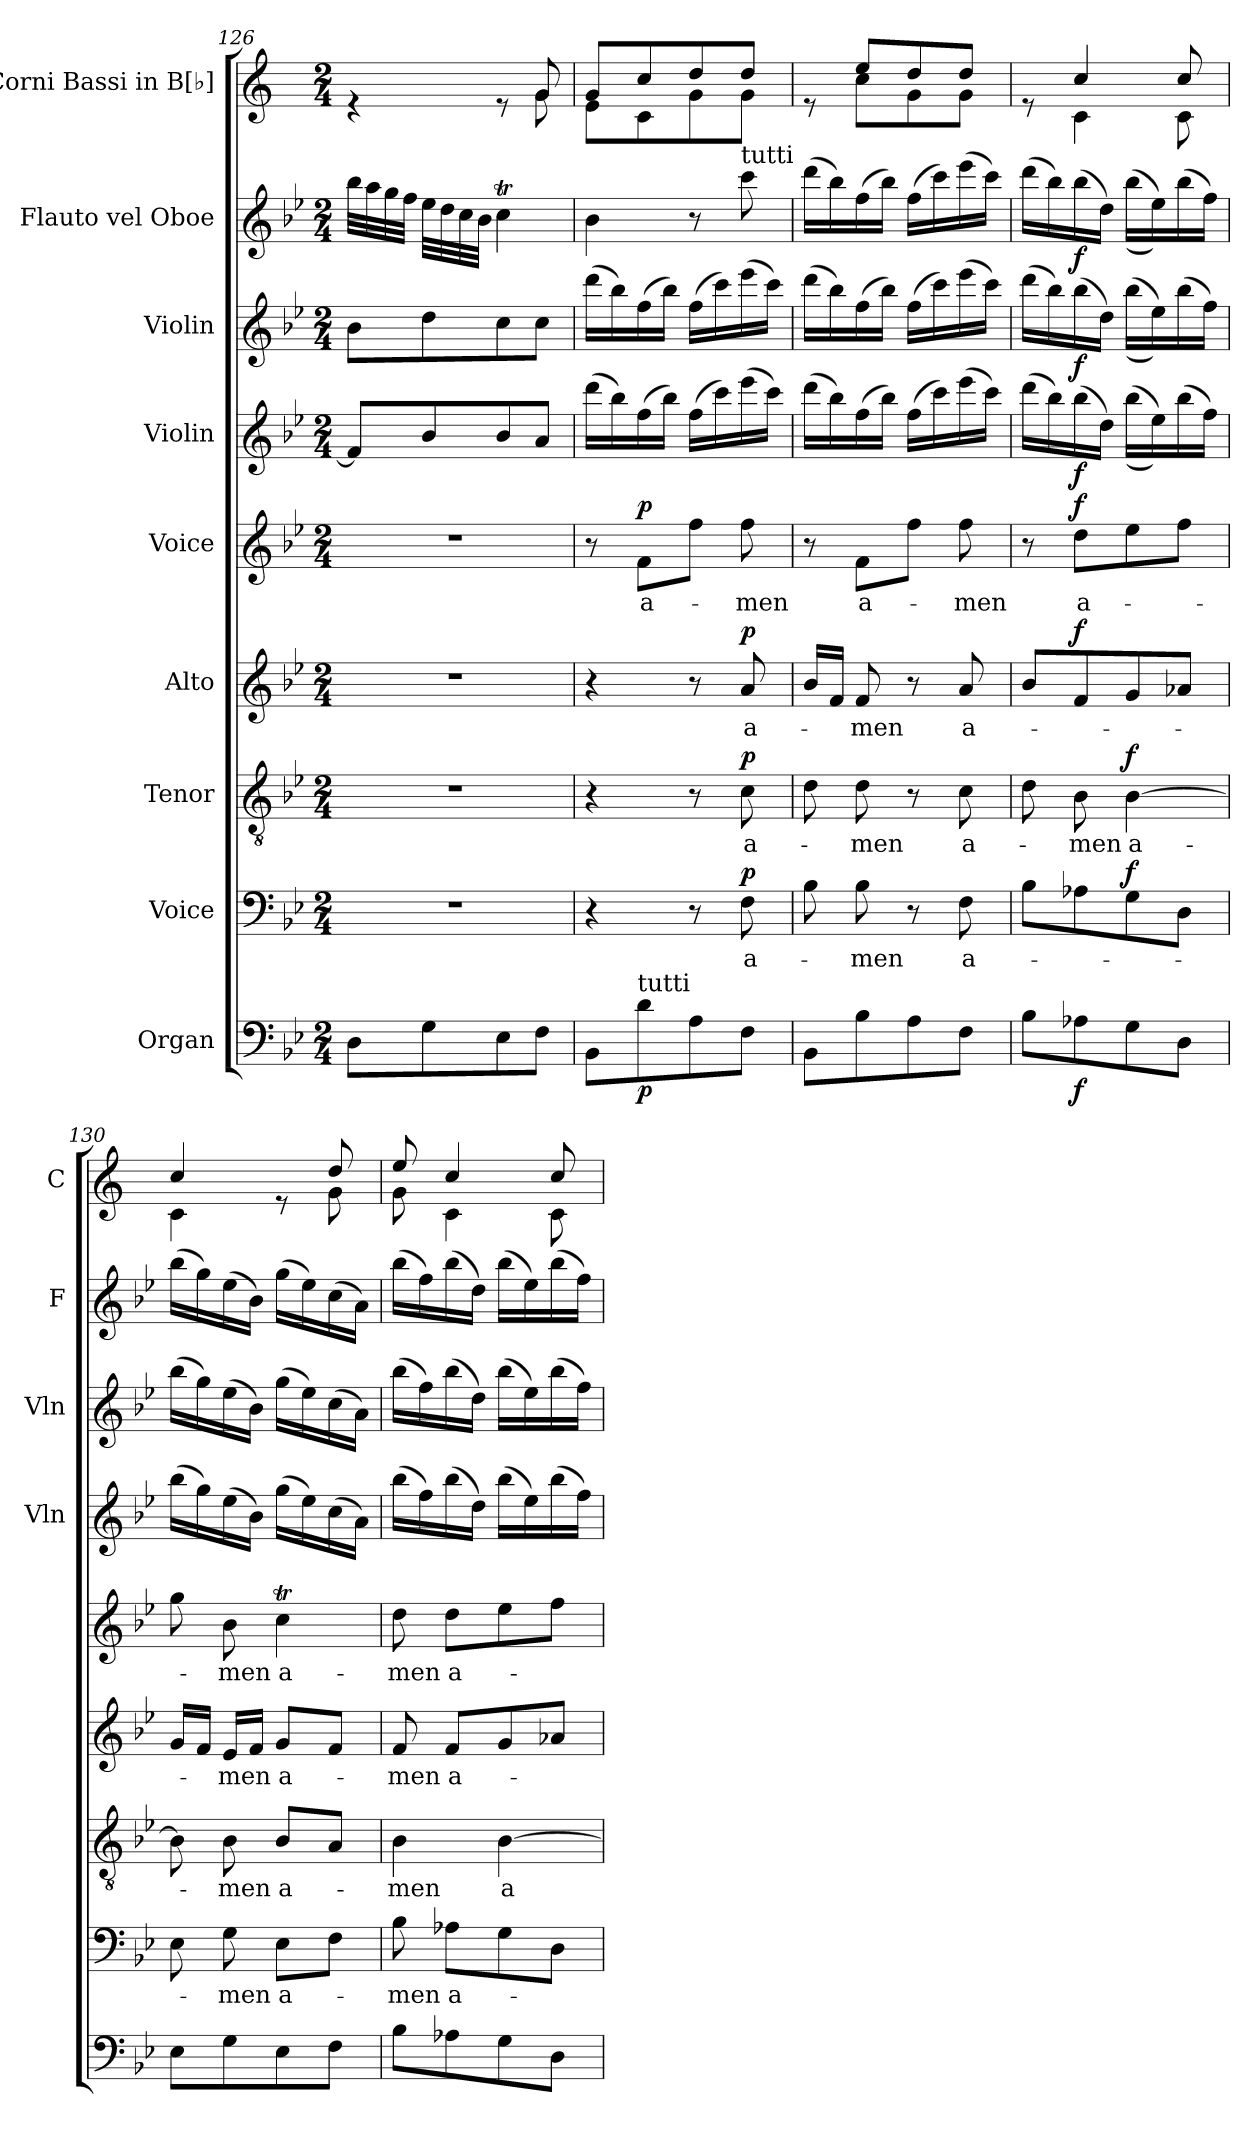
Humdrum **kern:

**kern	**dynam	**kern	**text	**dynam	**kern	**text	**dynam	**kern	**text	**dynam	**kern	**text	**dynam	**kern	**dynam	**kern	**dynam	**kern	**dynam	**kern
*part9	*part9	*part8	*part8	*part8	*part7	*part7	*part7	*part6	*part6	*part6	*part5	*part5	*part5	*part4	*part4	*part3	*part3	*part2	*part2	*part1
*staff9	*staff9	*staff8	*staff8	*staff8	*staff7	*staff7	*staff7	*staff6	*staff6	*staff6	*staff5	*staff5	*staff5	*staff4	*staff4	*staff3	*staff3	*staff2	*staff2	*staff1
*I"Organ	*	*I"Voice	*	*	*I"Tenor	*	*	*I"Alto	*	*	*I"Voice	*	*	*I"Violin	*	*I"Violin	*	*I"Flauto vel Oboe	*	*I"Corni Bassi in B[♭]
*	*	*	*	*	*	*	*	*	*	*	*	*	*	*I'Vln	*	*I'Vln	*	*I'F	*	*I'C
*clefF4	*	*clefF4	*	*	*clefGv2	*	*	*clefG2	*	*	*clefG2	*	*	*clefG2	*	*clefG2	*	*clefG2	*	*clefG2
*	*	*	*	*	*	*	*	*	*	*	*	*	*	*	*	*	*	*	*	*ITrd1c2
*k[b-e-]	*	*k[b-e-]	*	*	*k[b-e-]	*	*	*k[b-e-]	*	*	*k[b-e-]	*	*	*k[b-e-]	*	*k[b-e-]	*	*k[b-e-]	*	*k[b-e-]
*M2/4	*	*M2/4	*	*	*M2/4	*	*	*M2/4	*	*	*M2/4	*	*	*M2/4	*	*M2/4	*	*M2/4	*	*M2/4
=126	=126	=126	=126	=126	=126	=126	=126	=126	=126	=126	=126	=126	=126	=126	=126	=126	=126	=126	=126	=126
*	*	*	*	*	*	*	*	*	*	*	*	*	*	*	*	*	*	*	*	*^
8D\L	.	2r	.	.	2r	.	.	2r	.	.	2r	.	.	8f/L]	.	8b-\L	.	32bb-\LLL	.	4re	4.ryy
.	.	.	.	.	.	.	.	.	.	.	.	.	.	.	.	.	.	32aa\	.	.	.
.	.	.	.	.	.	.	.	.	.	.	.	.	.	.	.	.	.	32gg\	.	.	.
.	.	.	.	.	.	.	.	.	.	.	.	.	.	.	.	.	.	32ff\JJJ	.	.	.
8G\	.	.	.	.	.	.	.	.	.	.	.	.	.	8b-/	.	8dd\	.	32ee-\LLL	.	.	.
.	.	.	.	.	.	.	.	.	.	.	.	.	.	.	.	.	.	32dd\	.	.	.
.	.	.	.	.	.	.	.	.	.	.	.	.	.	.	.	.	.	32cc\	.	.	.
.	.	.	.	.	.	.	.	.	.	.	.	.	.	.	.	.	.	32b-\JJJ	.	.	.
8E-\	.	.	.	.	.	.	.	.	.	.	.	.	.	8b-/	.	8cc\	.	4ccT\	.	8re	.
8F\J	.	.	.	.	.	.	.	.	.	.	.	.	.	8a/J	.	8cc\J	.	.	.	8f/	8f\
=127	=127	=127	=127	=127	=127	=127	=127	=127	=127	=127	=127	=127	=127	=127	=127	=127	=127	=127	=127	=127	=127
8BB-\L	.	4r	.	.	4r	.	.	4r	.	.	8r	.	.	(16ddd\LL	.	(16ddd\LL	.	4b-\	.	8f/L	8d\L
.	.	.	.	.	.	.	.	.	.	.	.	.	.	16bb-\)	.	16bb-\)	.	.	.	.	.
!LO:TX:a:t=tutti	!	!	!	!	!	!	!	!	!	!	!	!	!	!	!	!	!	!	!	!	!
!	!LO:DY:b	!	!	!	!	!	!	!	!	!	!	!LO:LY:b	!LO:DY:b	!	!	!	!	!	!	!	!
8d\	p	.	.	.	.	.	.	.	.	.	8f\L	a-	p	(16ff\	.	(16ff\	.	.	.	8b-/	8B-\
.	.	.	.	.	.	.	.	.	.	.	.	.	.	16bb-\JJ)	.	16bb-\JJ)	.	.	.	.	.
8A\	.	8r	.	.	8r	.	.	8r	.	.	8ff\J	.	.	(16ff\LL	.	(16ff\LL	.	8r	.	8cc/	8f\
.	.	.	.	.	.	.	.	.	.	.	.	.	.	16ccc\)	.	16ccc\)	.	.	.	.	.
!	!	!	!	!	!	!	!	!	!	!	!	!	!	!	!	!	!	!LO:TX:a:t=tutti	!	!	!
!	!	!	!LO:LY:b	!LO:DY:b	!	!LO:LY:b	!LO:DY:b	!	!LO:LY:b	!LO:DY:b	!	!LO:LY:b	!	!	!	!	!	!	!	!	!
8F\J	.	8F\	a-	p	8c\	a-	p	8a/	a-	p	8ff\	-men	.	(16eee-\	.	(16eee-\	.	8ccc\	.	8cc/J	8f\J
.	.	.	.	.	.	.	.	.	.	.	.	.	.	16ccc\JJ)	.	16ccc\JJ)	.	.	.	.	.
=128	=128	=128	=128	=128	=128	=128	=128	=128	=128	=128	=128	=128	=128	=128	=128	=128	=128	=128	=128	=128	=128
8BB-\L	.	8B-\	.	.	8d\	.	.	16b-/LL	.	.	8r	.	.	(16ddd\LL	.	(16ddd\LL	.	(16ddd\LL	.	8re	8ryy
.	.	.	.	.	.	.	.	16f/JJ	.	.	.	.	.	16bb-\)	.	16bb-\)	.	16bb-\)	.	.	.
!	!	!	!LO:LY:b	!	!	!LO:LY:b	!	!	!LO:LY:b	!	!	!LO:LY:b	!	!	!	!	!	!	!	!	!
8B-\	.	8B-\	-men	.	8d\	-men	.	8f/	-men	.	8f\L	a-	.	(16ff\	.	(16ff\	.	(16ff\	.	8dd/L	8b-\L
.	.	.	.	.	.	.	.	.	.	.	.	.	.	16bb-\JJ)	.	16bb-\JJ)	.	16bb-\JJ)	.	.	.
8A\	.	8r	.	.	8r	.	.	8r	.	.	8ff\J	.	.	(16ff\LL	.	(16ff\LL	.	(16ff\LL	.	8cc/	8f\
.	.	.	.	.	.	.	.	.	.	.	.	.	.	16ccc\)	.	16ccc\)	.	16ccc\)	.	.	.
!	!	!	!LO:LY:b	!	!	!LO:LY:b	!	!	!LO:LY:b	!	!	!LO:LY:b	!	!	!	!	!	!	!	!	!
8F\J	.	8F\	a-	.	8c\	a-	.	8a/	a-	.	8ff\	-men	.	(16eee-\	.	(16eee-\	.	(16eee-\	.	8cc/J	8f\J
.	.	.	.	.	.	.	.	.	.	.	.	.	.	16ccc\JJ)	.	16ccc\JJ)	.	16ccc\JJ)	.	.	.
!!LO:PB:g=z	!!
=129	=129	=129	=129	=129	=129	=129	=129	=129	=129	=129	=129	=129	=129	=129	=129	=129	=129	=129	=129	=129	=129
8B-\L	.	8B-\L	.	.	8d\	.	.	8b-/L	.	.	8r	.	.	(16ddd\LL	.	(16ddd\LL	.	(16ddd\LL	.	8re	8ryy
.	.	.	.	.	.	.	.	.	.	.	.	.	.	16bb-\)	.	16bb-\)	.	16bb-\)	.	.	.
!	!LO:DY:b	!	!	!	!	!LO:LY:b	!	!	!	!LO:DY:b	!	!LO:LY:b	!LO:DY:b	!	!LO:DY:b	!	!LO:DY:b	!	!LO:DY:b	!	!
8A-X\	f	8A-X\	.	.	8B-\	-men	.	8f/	.	f	8dd\L	a-	f	(16bb-\	f	(16bb-\	f	(16bb-\	f	4b-/	4B-\
.	.	.	.	.	.	.	.	.	.	.	.	.	.	16dd\JJ)	.	16dd\JJ)	.	16dd\JJ)	.	.	.
!	!	!	!	!LO:DY:b	!	!LO:LY:b	!LO:DY:b	!	!	!	!	!	!	!	!	!	!	!	!	!	!
8G\	.	8G\	.	f	[4B-\	a-	f	8g/	.	.	8ee-\	.	.	((16bb-\LL	.	((16bb-\LL	.	((16bb-\LL	.	.	.
.	.	.	.	.	.	.	.	.	.	.	.	.	.	16ee-\))	.	16ee-\))	.	16ee-\))	.	.	.
8D\J	.	8D\J	.	.	.	.	.	8a-X/J	.	.	8ff\J	.	.	(16bb-\	.	(16bb-\	.	(16bb-\	.	8b-/	8B-\
.	.	.	.	.	.	.	.	.	.	.	.	.	.	16ff\JJ)	.	16ff\JJ)	.	16ff\JJ)	.	.	.
=130	=130	=130	=130	=130	=130	=130	=130	=130	=130	=130	=130	=130	=130	=130	=130	=130	=130	=130	=130	=130	=130
8E-\L	.	8E-\	.	.	8B-\]	.	.	16g/LL	.	.	8gg\	.	.	(16bb-\LL	.	(16bb-\LL	.	(16bb-\LL	.	4b-/	4B-\
.	.	.	.	.	.	.	.	16f/JJ	.	.	.	.	.	16gg\)	.	16gg\)	.	16gg\)	.	.	.
!	!	!	!LO:LY:b	!	!	!LO:LY:b	!	!	!LO:LY:b	!	!	!LO:LY:b	!	!	!	!	!	!	!	!	!
8G\	.	8G\	-men	.	8B-\	-men	.	16e-/LL	-men	.	8b-\	-men	.	(16ee-\	.	(16ee-\	.	(16ee-\	.	.	.
.	.	.	.	.	.	.	.	16f/JJ	.	.	.	.	.	16b-\JJ)	.	16b-\JJ)	.	16b-\JJ)	.	.	.
!	!	!	!LO:LY:b	!	!	!LO:LY:b	!	!	!LO:LY:b	!	!	!LO:LY:b	!	!	!	!	!	!	!	!	!
8E-\	.	8E-\L	a-	.	8B-/L	a-	.	8g/L	a-	.	4ccT\	a-	.	(16gg\LL	.	(16gg\LL	.	(16gg\LL	.	8re	8ryy
.	.	.	.	.	.	.	.	.	.	.	.	.	.	16ee-\)	.	16ee-\)	.	16ee-\)	.	.	.
8F\J	.	8F\J	.	.	8A/J	.	.	8f/J	.	.	.	.	.	(16cc\	.	(16cc\	.	(16cc\	.	8cc/	8f\
.	.	.	.	.	.	.	.	.	.	.	.	.	.	16a\JJ)	.	16a\JJ)	.	16a\JJ)	.	.	.
=131	=131	=131	=131	=131	=131	=131	=131	=131	=131	=131	=131	=131	=131	=131	=131	=131	=131	=131	=131	=131	=131
!	!	!	!LO:LY:b	!	!	!LO:LY:b	!	!	!LO:LY:b	!	!	!LO:LY:b	!	!	!	!	!	!	!	!	!
8B-\L	.	8B-\	-men	.	4B-\	-men	.	8f/	-men	.	8dd\	-men	.	(16bb-\LL	.	(16bb-\LL	.	(16bb-\LL	.	8dd/	8f\
.	.	.	.	.	.	.	.	.	.	.	.	.	.	16ff\)	.	16ff\)	.	16ff\)	.	.	.
!	!	!	!LO:LY:b	!	!	!	!	!	!LO:LY:b	!	!	!LO:LY:b	!	!	!	!	!	!	!	!	!
8A-X\	.	8A-X\L	a-	.	.	.	.	8f/L	a-	.	8dd\L	a-	.	(16bb-\	.	(16bb-\	.	(16bb-\	.	4b-/	4B-\
.	.	.	.	.	.	.	.	.	.	.	.	.	.	16dd\JJ)	.	16dd\JJ)	.	16dd\JJ)	.	.	.
!	!	!	!	!	!	!LO:LY:b	!	!	!	!	!	!	!	!	!	!	!	!	!	!	!
8G\	.	8G\	.	.	[4B-\	a-	.	8g/	.	.	8ee-\	.	.	(16bb-\LL	.	(16bb-\LL	.	(16bb-\LL	.	.	.
.	.	.	.	.	.	.	.	.	.	.	.	.	.	16ee-\)	.	16ee-\)	.	16ee-\)	.	.	.
8D\J	.	8D\J	.	.	.	.	.	8a-X/J	.	.	8ff\J	.	.	(16bb-\	.	(16bb-\	.	(16bb-\	.	8b-/	8B-\
.	.	.	.	.	.	.	.	.	.	.	.	.	.	16ff\JJ)	.	16ff\JJ)	.	16ff\JJ)	.	.	.
*	*	*	*	*	*	*	*	*	*	*	*	*	*	*	*	*	*	*	*	*v	*v
=	=	=	=	=	=	=	=	=	=	=	=	=	=	=	=	=	=	=	=	=
*-	*-	*-	*-	*-	*-	*-	*-	*-	*-	*-	*-	*-	*-	*-	*-	*-	*-	*-	*-	*-
